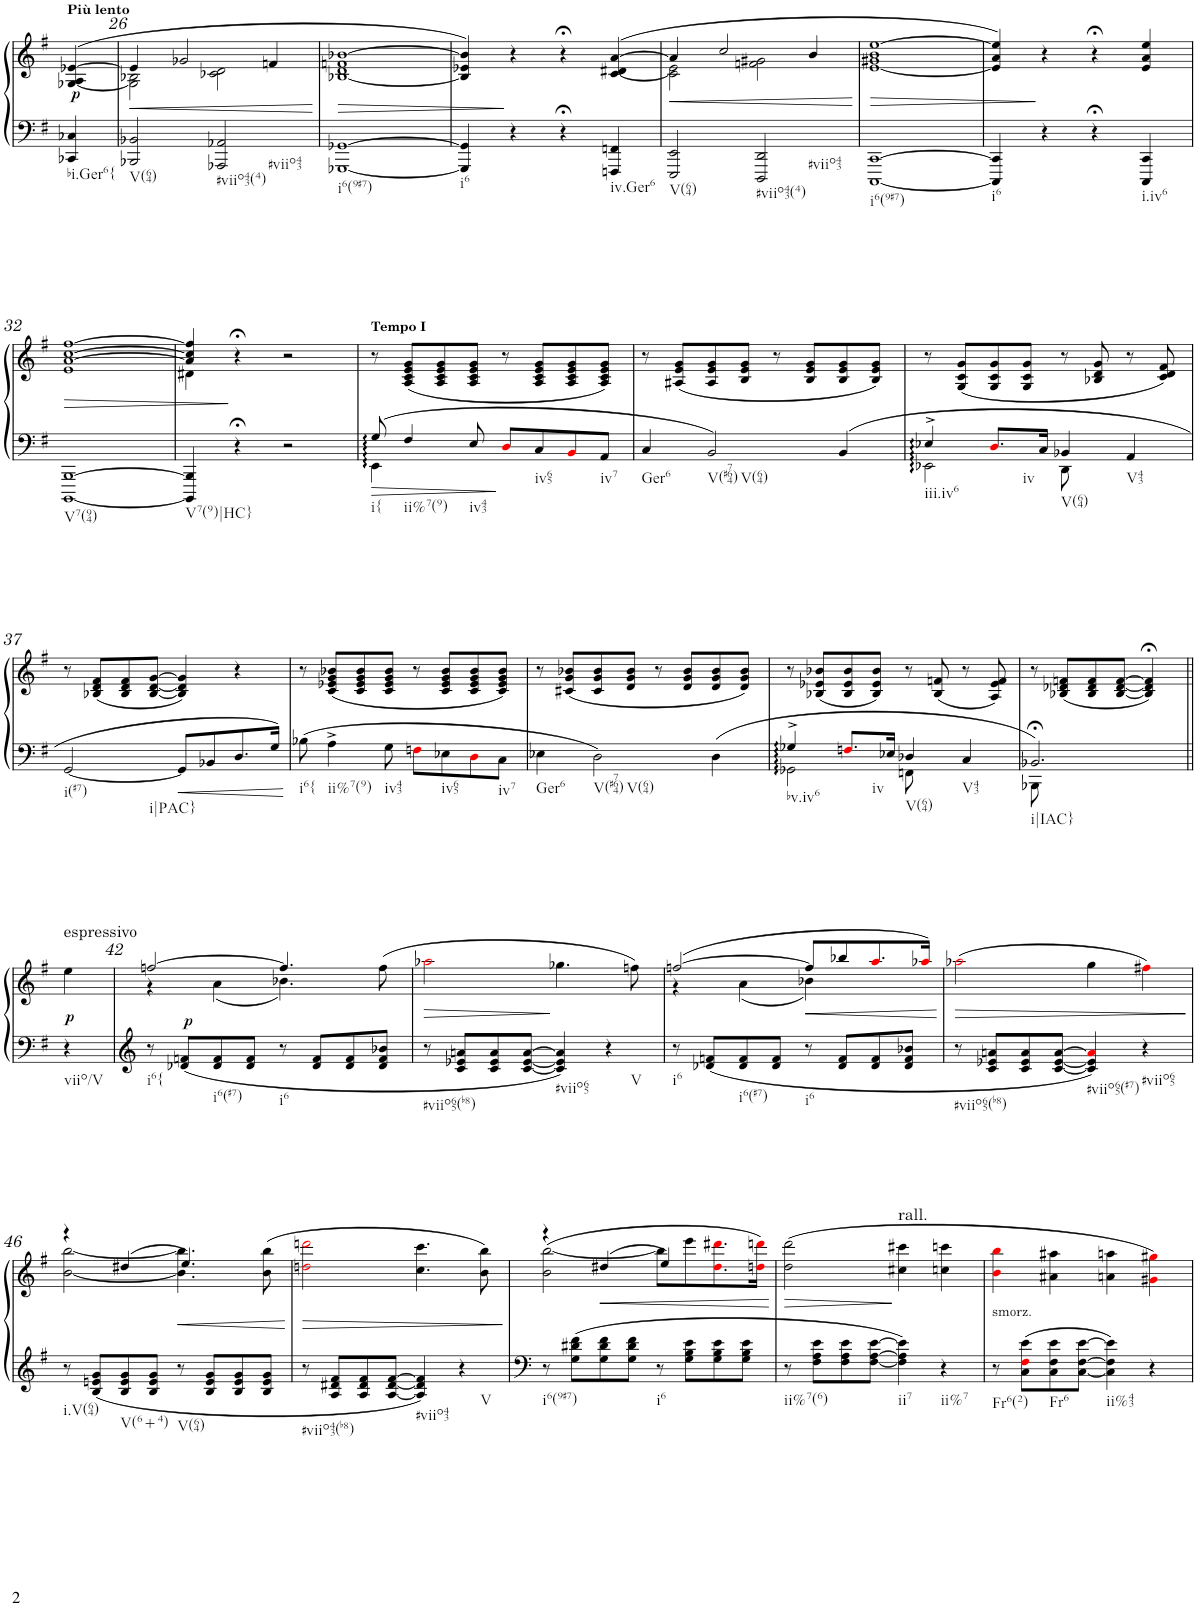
**kern	**kern	**dynam	**harte
*part1	*part1	*part1	*part1
*staff2	*staff1	*staff1/2	*
*I"Piano	*	*	*
*I'Pno.	*	*	*
!!LO:PB:g=z
*clefG2	*clefF4	*	*
*k[f#]	*k[f#]	*	*
*M4/4	*M4/4	*	*
*met(c)	*met(c)	*	*
=25X2	=25X2	=25X2	=25X2
!	!LO:TX:a:B:t=Più lento	!	!
!	!	!LO:DY:b	!
4CC-X/ 4C-X/	([<4G-X/ 4A/ [4e-X/	p	.
=26	=26	=26	=26
!	!	!LO:HP:b	!
*	*^	*	*
2BBB-X/ 2BB-X/	4e-/]	2G-\] 2B-X\	<	.
.	2g-X/	.	.	.
2AAA-X/ 2AA-X/	.	2c-X\ 2d\	.	.
.	4fn/	.	.	.
*	*v	*v	*	*
.	.	[	.
=27	=27	=27	=27
!	!	!LO:HP:b	!
[1GGG-X [1GG-X	[1B-X 1d 1fn [1b-X	>	.
=28	=28	=28	=28
4GGG-/] 4GG-/]	4B-/] 4e-X/ 4b-/])	.	.
4r	4r	]	.
4r;<	4r;<	.	.
4FFFn/ 4FFn/	([<4c/ 4d#X/ [4a/	.	.
=29	=29	=29	=29
!	!	!LO:HP:b	!
*	*^	*	*
2EEE/ 2EE/	4a/]	2c\] 2e\	<	.
.	2cc/	.	.	.
2DDD/ 2DD/	.	2fn\ 2g#X\	.	.
.	4b/	.	.	.
*	*v	*v	*	*
.	.	[	.
=30	=30	=30	=30
!	!	!LO:HP:b	!
[1CCC [1CC	[1e 1g#X 1b [1ee	>	.
=31	=31	=31	=31
4CCC/] 4CC/]	4e/] 4a/ 4ee/])	.	.
4r	4r	]	.
4r;<	4r;<	.	.
4CCC/ 4CC/	4e/ 4a/ 4ee/	.	.
!!LO:LB:g=z
=32	=32	=32	=32
!	!	!LO:HP:b	!
[1BBBB [1BBB	1e [1a [1cc [1ff#	>	.
=33	=33	=33	=33
*	*^	*	*
4BBBB/] 4BBB/]	4a/] 4cc/] 4ff#/]	4d#X\	.	.
4r;<	4r;<	4ryy	]	.
2r	2r	2ryy	.	.
=34	=34	=34	=34	=34
*^	*	*	*	*
!	!	!LO:TX:a:B:t=Tempo I	!	!	!
*	*	*v	*v	*	*
8G/	4EE\	8r	.	.
4F#/	.	(8A/ 8c/ 8e/ 8g/L	.	.
.	4ryy	8A/ 8c/ 8e/ 8g/	.	.
8E/	.	8A/ 8c/ 8e/ 8g/J	.	.
8Di/L	2ryy	8r	.	.
8C/	.	8A/ 8c/ 8e/ 8g/L	.	.
8BBi/	.	8A/ 8c/ 8e/ 8g/	.	.
8AA/J	.	8A/ 8c/ 8e/ 8g/J)	.	.
*v	*v	*	*	*
=35	=35	=35	=35
!	!	!	!LO:H:kt=Ger6
4C/	8r	.	N
.	(8A#X/ 8e/ 8g/L	.	.
2BB/	8A#/ 8e/ 8g/	.	.
.	8B/ 8e/ 8g/J	.	.
.	8r	.	.
.	8B/ 8e/ 8g/L	.	.
4BB/	8B/ 8e/ 8g/	.	.
.	8B/ 8e/ 8g/J)	.	.
=36	=36	=36	=36
*^	*	*	*
4E-X^/	2EE-X\	8r	.	.
.	.	(8G/ 8c/ 8g/L	.	.
8.Di/L	.	8G/ 8c/ 8g/	.	.
.	.	8G/ 8c/ 8g/J	.	.
16C/Jk	.	.	.	.
4BB-X/	8DD\	8r	.	.
.	8ryy	8B-X/ 8d/ 8g/	.	.
4AA/	4ryy	8r	.	.
.	.	8c/ 8d/ 8f#/)	.	.
*v	*v	*	*	*
!!LO:LB:g=z
=37	=37	=37	=37
[2GG/	8r	.	.
.	(8B-X/ 8d/ 8f#/L	.	.
.	8B-/ 8d/ 8f#/	.	.
.	[8B-/ [8d/ [8g/J	.	.
8GG/L]	4B-/] 4d/] 4g/])	.	.
8BB-X/	.	.	.
8.D/	4r	.	.
16G/Jk	.	.	.
=38	=38	=38	=38
8B-X\	8r	.	.
4A^\	(8c/ 8e-X/ 8g/ 8b-X/L	.	.
.	8c/ 8e-/ 8g/ 8b-/	.	.
8G\	8c/ 8e-/ 8g/ 8b-/J	.	.
8Fni\L	8r	.	.
8E-X\	8c/ 8e-/ 8g/ 8b-/L	.	.
8Di\	8c/ 8e-/ 8g/ 8b-/	.	.
8C\J	8c/ 8e-/ 8g/ 8b-/J)	.	.
=39	=39	=39	=39
!	!	!	!LO:H:kt=Ger6
4E-X\	8r	.	N
.	(8c#X/ 8g/ 8b-X/L	.	.
2D\	8c#/ 8g/ 8b-/	.	.
.	8d/ 8g/ 8b-/J	.	.
.	8r	.	.
.	8d/ 8g/ 8b-/L	.	.
4D\	8d/ 8g/ 8b-/	.	.
.	8d/ 8g/ 8b-/J)	.	.
=40	=40	=40	=40
*^	*	*	*
4G-X^/	2GG-X\	8r	.	.
.	.	(8B-X/ 8e-X/ 8b-X/L	.	.
8.Fni/L	.	8B-/ 8e-/ 8b-/	.	.
.	.	8B-/ 8e-/ 8b-/J)	.	.
16E-X/Jk	.	.	.	.
4D-X/	8FFn\	8r	.	.
.	8ryy	(8B-/ 8fn/	.	.
4C/	4ryy	8r	.	.
.	.	8A/ 8e-/ 8f/)	.	.
=41	=41	=41	=41	=41
2.BB-X;</	8BBB-X\	8r	.	.
.	8ryy	(8B-X/ 8d-X/ 8fn/L	.	.
.	4ryy	8B-/ 8d-/ 8f/	.	.
.	.	[8B-/ [8d-/ [8f/J	.	.
.	4ryy	4B-/];< 4d-/];< 4f/];<)	.	.
!!LO:LB:g=z
=41X3||	=41X3||	=41X3||	=41X3||	=41X3||
!	!	!LO:TX:a:t=espressivo	!	!
!	!	!	!LO:DY:b	!
*v	*v	*	*	*
4r	4ee\	p	.
=42	=42	=42	=42
*	*^	*	*
8r	[2ffn/	4r	.	.
!	!	!	!LO:DY:a=2	!
8d-X/ 8fn/L	.	.	p	.
8d-/ 8f/	.	(4a\	.	.
8d-/ 8f/J	.	.	.	.
8r	4.ff/]	4.b-X\)	.	.
8d-/ 8f/L	.	.	.	.
8d-/ 8f/	.	.	.	.
8d-/ 8f/ 8b-X/J	(>8ff\	8ryy	.	.
=43	=43	=43	=43	=43
!	!	!	!LO:HP:b	!
*	*v	*v	*	*
8r	2aa-Xi\	>	.
8c/ 8e-X/ 8an/L	.	.	.
8c/ 8e-/ 8a/	.	.	.
[8c/ [8e-/ [8a/J	.	.	.
4c/] 4e-/] 4a/]	4.gg-X\	]	.
4r	.	.	.
.	8ffn\)	.	.
=44	=44	=44	=44
*	*^	*	*
8r	([2ffn/	4r	.	.
8d-X/ 8fn/L	.	.	.	.
8d-/ 8f/	.	(4a\	.	.
8d-/ 8f/J	.	.	.	.
!	!	!	!LO:HP:b	!
8r	8ff/L]	4b-X\)	<	.
8d-/ 8f/L	8bb-X/	.	.	.
8d-/ 8f/	8.aai/	4ryy	.	.
8d-/ 8f/ 8b-X/J	.	.	.	.
.	16aa-Xi/Jk)	.	.	.
*	*v	*v	*	*
.	.	[	.
=45	=45	=45	=45
!	!	!LO:HP:b	!
8r	(2aa-Xi\	>	.
8c/ 8e-X/ 8an/L	.	.	.
8c/ 8e-/ 8a/	.	.	.
[8c/ [8e-/ [8a/J	.	.	.
4c/] 4e-/] 4ai/]	4gg\	.	.
4r	4ff#Xi\)	.	.
.	.	]	.
!!LO:LB:g=z
=46	=46	=46	=46
*	*^	*	*
8r	4r	[2b\ [2bb\	.	.
8B/ 8en/ 8g/L	.	.	.	.
8B/ 8e/ 8g/	(4dd#X/	.	.	.
8B/ 8e/ 8g/J	.	.	.	.
!	!	!	!LO:HP:b	!
8r	4.ee/)	4.b\] 4.bb\]	<	.
8B/ 8e/ 8g/L	.	.	.	.
8B/ 8e/ 8g/	.	.	.	.
8B/ 8e/ 8g/J	(>8b\ 8bb\	8ryy	.	.
*	*v	*v	*	*
.	.	[	.
=47	=47	=47	=47
!	!	!LO:HP:b	!
8r	2ddni\ 2dddni\	>	.
8A/ 8d#X/ 8f#/L	.	.	.
8A/ 8d#/ 8f#/	.	.	.
[8A/ [8d#/ [8f#/J	.	.	.
4A/] 4d#/] 4f#/]	4.cc\ 4.ccc\	.	.
4r	.	.	.
.	8b\ 8bb\)	.	.
.	.	]	.
=48	=48	=48	=48
*	*^	*	*
8r	4r	(>2b\ [2bb\	.	.
8G\ 8d#X\ 8f#\L	.	.	.	.
!	!	!	!LO:HP:b	!
8G\ 8d#\ 8f#\	(4dd#X/	.	<	.
8G\ 8d#\ 8f#\J	.	.	.	.
8r	4ee/)	8bb\L]	.	.
8G\ 8B\ 8e\L	.	8eee\	.	.
8G\ 8B\ 8e\	4ryy	8.dd#i\ 8.ddd#Xi\	.	.
8G\ 8B\ 8e\J	.	.	.	.
.	.	16ddni\ 16dddni\Jk)	.	.
*	*v	*v	*	*
.	.	[	.
=49	=49	=49	=49
!	!	!LO:HP:b	!
8r	(2dd\ 2ddd\	>	.
8F#\ 8A\ 8e\L	.	.	.
8F#\ 8A\ 8e\	.	.	.
[8F#\ [8A\ [8e\J	.	.	.
!	!LO:TX:a:t=rall.	!	!
4F#\] 4A\] 4e\]	4cc#X\ 4ccc#X\	]	.
4r	4ccn\ 4cccn\	.	.
=50	=50	=50	=50
!	!LO:TX:b:t=smorz.	!	!LO:H:kt=Fr6(2)
8r	4bi\ 4bbi\	.	N
8C\ 8F#i\ 8e\L	.	.	.
!	!	!	!LO:H:kt=Fr6
8C\ 8F#\ 8e\	4a#X\ 4aa#X\	.	N
[8C\ [8F#\ [8e\J	.	.	.
4C\] 4F#\] 4e\]	4an\ 4aan\	.	.
4r	4g#Xi\ 4gg#Xi\)	.	.
=	=	=	=
*-	*-	*-	*-
